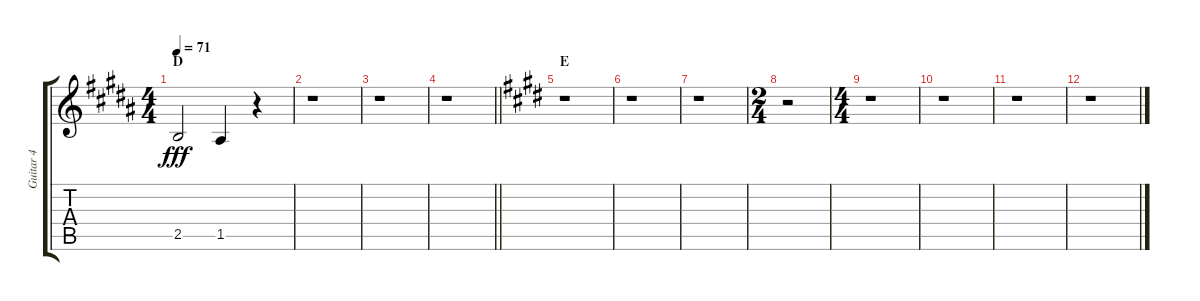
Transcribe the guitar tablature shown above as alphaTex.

\track ("Guitar 4" "Guitar 4") {instrument distortionguitar}
\staff {score tabs}
\tuning (E4 B3 G3 D3 A2 E2) {hide}
\ts (4 4)
\section ("" "D")
\tempo 71
\clef g2
\ks b
2.5.2{dy fff} 1.5.4 r.4 |
r.1 |
r.1 |
\barLineRight lightlight
r.1 |
\section ("" "E")
\ks e
r.1 |
r.1 |
r.1 |
\ts (2 4)
r.2 |
\ts (4 4)
r.1 |
r.1 |
r.1 |
r.1
